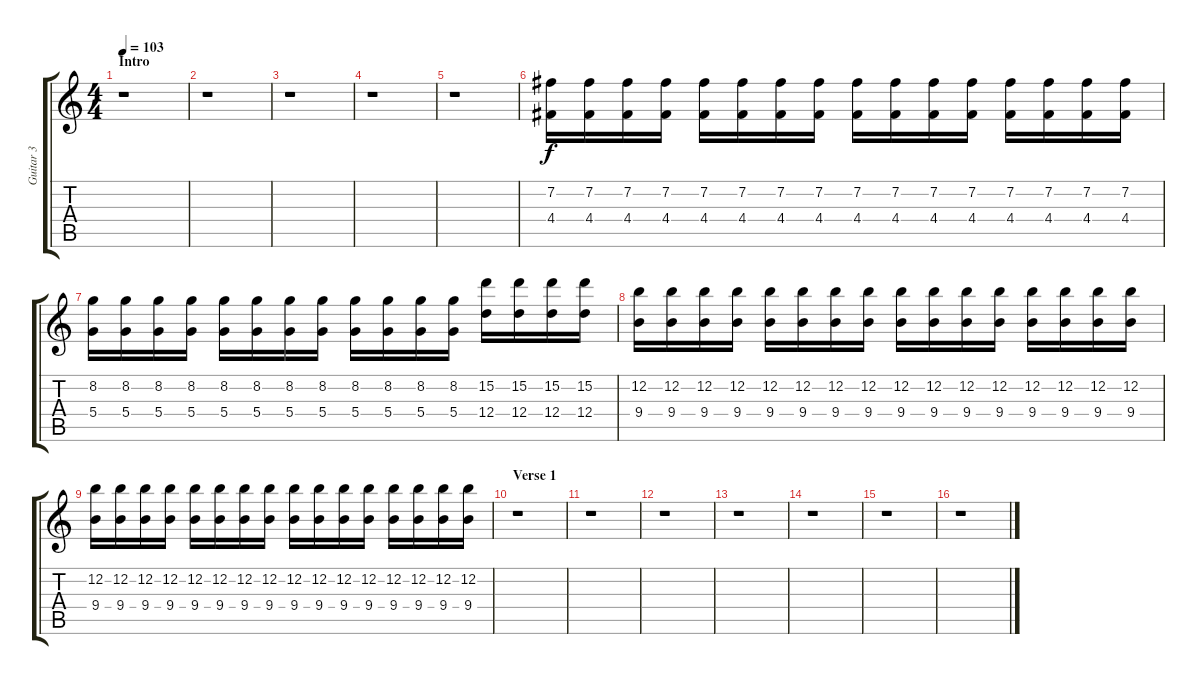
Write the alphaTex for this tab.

\track ("Guitar 3" "Guitar 3") {instrument distortionguitar}
\staff {score tabs}
\tuning (E4 B3 G3 D3 A2 D2) {hide}
\ts (4 4)
\section ("" "Intro")
\tempo 103
\clef g2
\ks c
r.1{dy f instrument distortionguitar} |
r.1 |
r.1 |
r.1 |
r.1 |
(7.2 4.4).16 (7.2 4.4).16 (7.2 4.4).16 (7.2 4.4).16 (7.2 4.4).16 (7.2 4.4).16 (7.2 4.4).16 (7.2 4.4).16 (7.2 4.4).16 (7.2 4.4).16 (7.2 4.4).16 (7.2 4.4).16 (7.2 4.4).16 (7.2 4.4).16 (7.2 4.4).16 (7.2 4.4).16 |
(8.2 5.4).16 (8.2 5.4).16 (8.2 5.4).16 (8.2 5.4).16 (8.2 5.4).16 (8.2 5.4).16 (8.2 5.4).16 (8.2 5.4).16 (8.2 5.4).16 (8.2 5.4).16 (8.2 5.4).16 (8.2 5.4).16 (15.2 12.4).16 (15.2 12.4).16 (15.2 12.4).16 (15.2 12.4).16 |
(12.2 9.4).16 (12.2 9.4).16 (12.2 9.4).16 (12.2 9.4).16 (12.2 9.4).16 (12.2 9.4).16 (12.2 9.4).16 (12.2 9.4).16 (12.2 9.4).16 (12.2 9.4).16 (12.2 9.4).16 (12.2 9.4).16 (12.2 9.4).16 (12.2 9.4).16 (12.2 9.4).16 (12.2 9.4).16 |
(12.2 9.4).16 (12.2 9.4).16 (12.2 9.4).16 (12.2 9.4).16 (12.2 9.4).16 (12.2 9.4).16 (12.2 9.4).16 (12.2 9.4).16 (12.2 9.4).16 (12.2 9.4).16 (12.2 9.4).16 (12.2 9.4).16 (12.2 9.4).16 (12.2 9.4).16 (12.2 9.4).16 (12.2 9.4).16 |
\section ("" "Verse 1")
r.1 |
r.1 |
r.1 |
r.1 |
r.1 |
r.1 |
r.1
